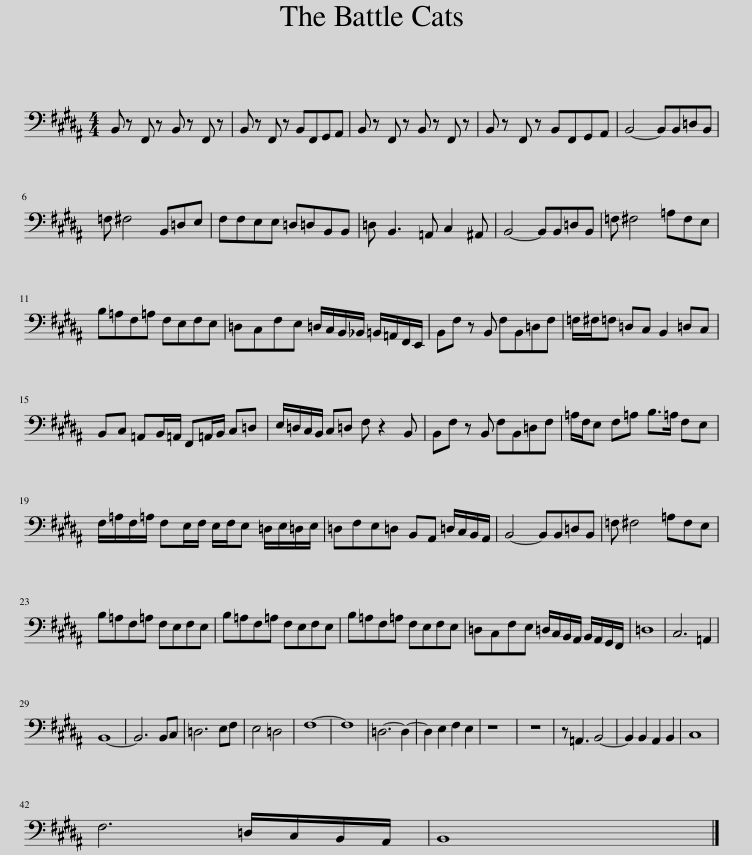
X:1
L:1/8
M:4/4
I:linebreak $
K:B
V:1 bass
V:1
 B,, z F,, z B,, z F,, z | B,, z F,, z B,,F,,G,,A,, | B,, z F,, z B,, z F,, z | B,, z F,, z B,,F,,G,,A,, | B,,4- B,,B,,=D,B,, |$ %5
 =F, ^F,4 B,,=D,E, | F,F,E,E, =D,=D,B,,B,, | =D, B,,3 =A,, C,2 ^A,, | B,,4- B,,B,,=D,B,, | =F, ^F,4 =A,F,E, |$ %10
 B,=A,F,=A, F,E,F,E, | =D,C,F,E, =D,/C,/B,,/_B,,/ =B,,/=A,,/F,,/E,,/ | B,,F, z B,, F,B,,=D,F, | =F,/^F,/=F, =D,C, B,,2 =D,C, |$ B,,C, =A,,B,,/=A,,/ F,,=A,,/B,,/ C,=D, | %15
 E,/=D,/C,/B,,/ C,=D, F, z2 B,, | B,,F, z B,, F,B,,=D,F, | =A,/F,/E, F,=A, B,>=A, F,E, |$ F,/=A,/F,/=A,/ F,E,/F,/ E,/F,/E, =D,/E,/=D,/E,/ | =D,F,E,=D, B,,A,, =D,/C,/B,,/A,,/ | %20
 B,,4- B,,B,,=D,B,, | =F, ^F,4 =A,F,E, |$ B,=A,F,=A, F,E,F,E, | B,=A,F,=A, F,E,F,E, | B,=A,F,=A, F,E,F,E, | %25
 =D,C,F,E, =D,/C,/B,,/A,,/ B,,/A,,/G,,/F,,/ | =D,8 | C,6 =A,,2 |$ B,,8- | B,,6 B,,C, | %30
 =D,6 E,F, | E,4 =D,4 | F,8- | F,8 | =D,6- D,2- | %35
 D,2 E,2 F,2 E,2 | z8 | z8 | z =A,,3 B,,4- | B,,2 B,,2 A,,2 B,,2 | %40
 C,8 |$ F,6 =D,/C,/B,,/A,,/ | B,,8 |] %43
